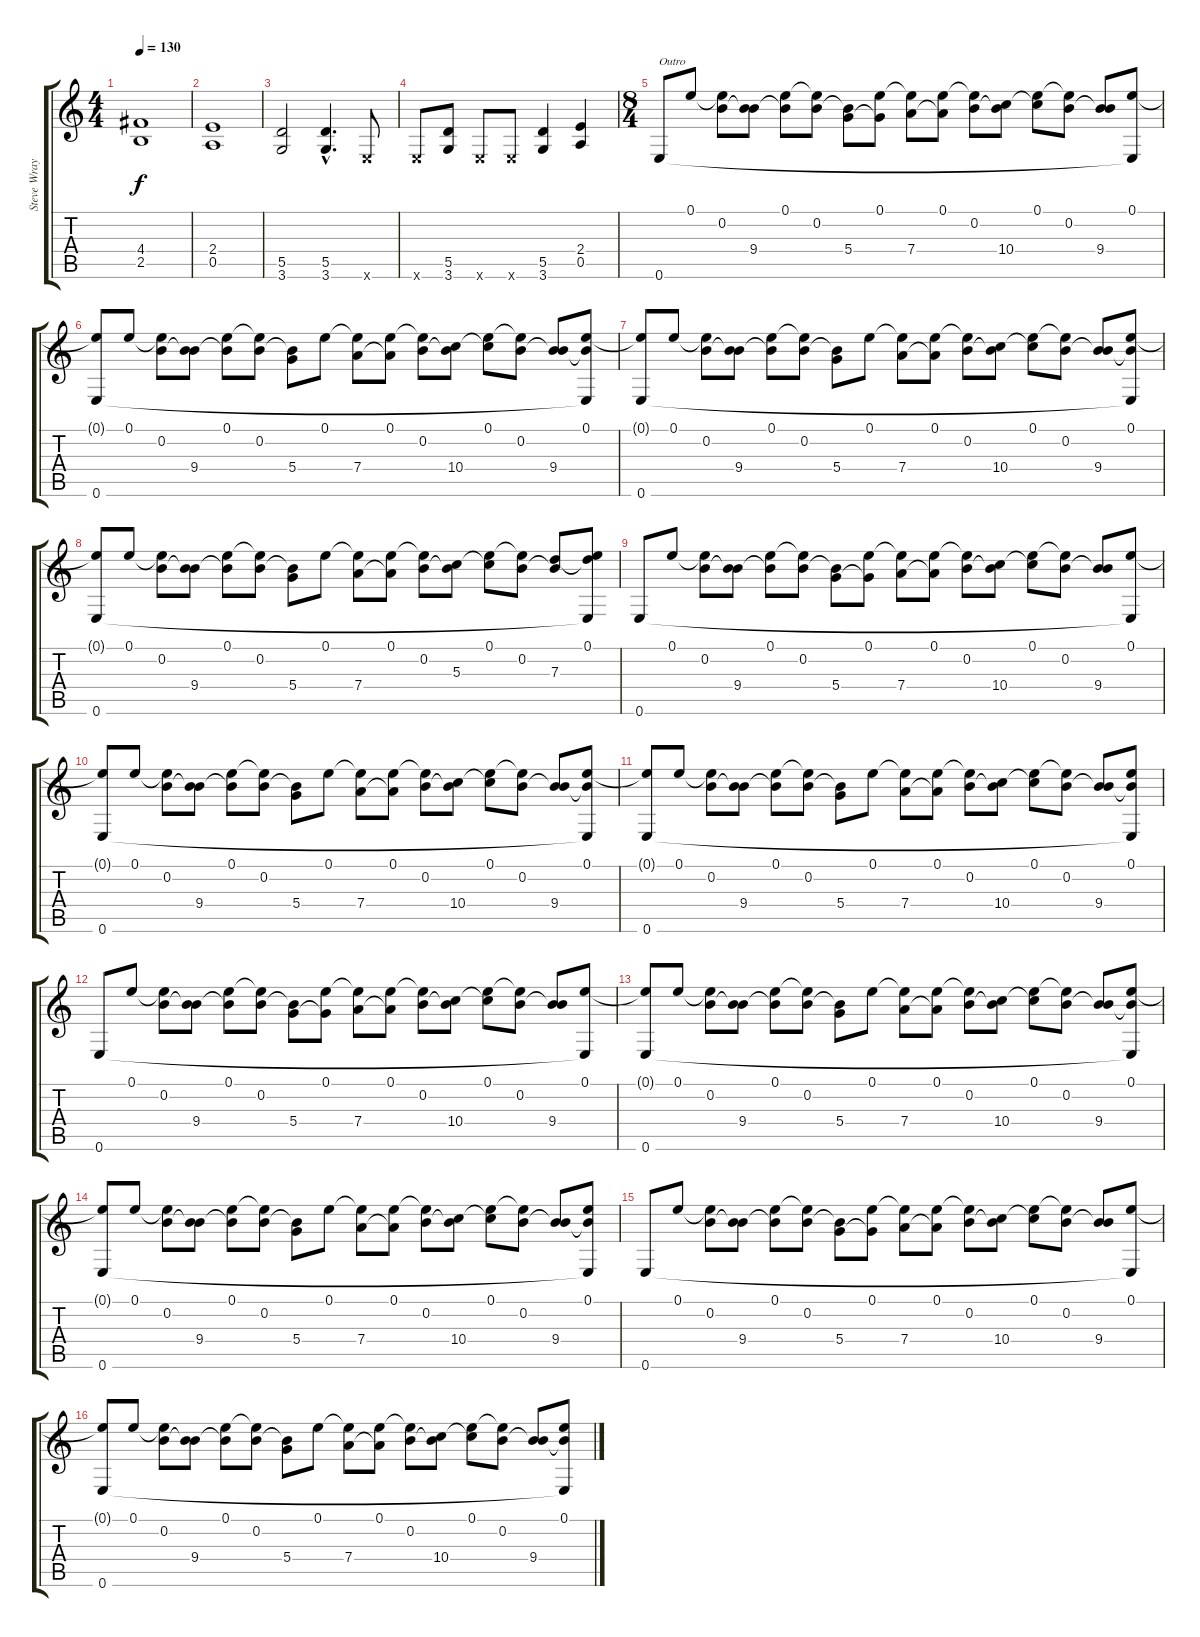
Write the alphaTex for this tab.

\track ("Steve Wray" "Steve Wray") {instrument acousticguitarsteel}
\staff {score tabs}
\tuning (E4 B3 G3 D3 A2 E2) {hide}
\ts (4 4)
\tempo 130
\clef g2
\ks c
(4.4 2.5).1{dy f instrument distortionguitar} |
(2.4 0.5).1 |
(5.5 3.6).2 (5.5{hac} 3.6{hac}).4{d} 0.6{x}.8 |
0.6{x}.8 (5.5 3.6).8 0.6{x}.8 0.6{x}.8 (5.5 3.6).4 (2.4 0.5).4 |
\ts (8 4)
0.6.8{txt "Outro" instrument acousticguitarsteel} 0.1.8 (0.1{t} 0.2).8 (0.2{t} 9.4).8 (0.1 9.4{t}).8 (0.1{t} 0.2).8 (0.2{t} 5.4).8 (0.1 5.4{t}).8 (0.1{t} 7.4).8 (0.1 7.4{t}).8 (0.1{t} 0.2).8 (0.2{t} 10.4).8 (0.1 10.4{t}).8 (0.1{t} 0.2).8 (0.2{t} 9.4).8 (0.1 0.6{t}).8 |
(0.1{t} 0.6).8 0.1.8 (0.1{t} 0.2).8 (0.2{t} 9.4).8 (0.1 9.4{t}).8 (0.1{t} 0.2).8 (0.2{t} 5.4).8 0.1.8 (0.1{t} 7.4).8 (0.1 7.4{t}).8 (0.1{t} 0.2).8 (0.2{t} 10.4).8 (0.1 10.4{t}).8 (0.1{t} 0.2).8 (0.2{t} 9.4).8 (0.1 9.4{t} 0.6{t}).8 |
(0.1{t} 0.6).8 0.1.8 (0.1{t} 0.2).8 (0.2{t} 9.4).8 (0.1 9.4{t}).8 (0.1{t} 0.2).8 (0.2{t} 5.4).8 0.1.8 (0.1{t} 7.4).8 (0.1 7.4{t}).8 (0.1{t} 0.2).8 (0.2{t} 10.4).8 (0.1 10.4{t}).8 (0.1{t} 0.2).8 (0.2{t} 9.4).8 (0.1 9.4{t} 0.6{t}).8 |
(0.1{t} 0.6).8 0.1.8 (0.1{t} 0.2).8 (0.2{t} 9.4).8 (0.1 9.4{t}).8 (0.1{t} 0.2).8 (0.2{t} 5.4).8 0.1.8 (0.1{t} 7.4).8 (0.1 7.4{t}).8 (0.1{t} 0.2).8 (0.2{t} 5.3).8 (0.1 5.3{t}).8 (0.1{t} 0.2).8 (0.2{t} 7.3).8 (0.1 7.3{t} 0.6{t}).8 |
0.6.8 0.1.8 (0.1{t} 0.2).8 (0.2{t} 9.4).8 (0.1 9.4{t}).8 (0.1{t} 0.2).8 (0.2{t} 5.4).8 (0.1 5.4{t}).8 (0.1{t} 7.4).8 (0.1 7.4{t}).8 (0.1{t} 0.2).8 (0.2{t} 10.4).8 (0.1 10.4{t}).8 (0.1{t} 0.2).8 (0.2{t} 9.4).8 (0.1 0.6{t}).8 |
(0.1{t} 0.6).8 0.1.8 (0.1{t} 0.2).8 (0.2{t} 9.4).8 (0.1 9.4{t}).8 (0.1{t} 0.2).8 (0.2{t} 5.4).8 0.1.8 (0.1{t} 7.4).8 (0.1 7.4{t}).8 (0.1{t} 0.2).8 (0.2{t} 10.4).8 (0.1 10.4{t}).8 (0.1{t} 0.2).8 (0.2{t} 9.4).8 (0.1 9.4{t} 0.6{t}).8 |
(0.1{t} 0.6).8 0.1.8 (0.1{t} 0.2).8 (0.2{t} 9.4).8 (0.1 9.4{t}).8 (0.1{t} 0.2).8 (0.2{t} 5.4).8 0.1.8 (0.1{t} 7.4).8 (0.1 7.4{t}).8 (0.1{t} 0.2).8 (0.2{t} 10.4).8 (0.1 10.4{t}).8 (0.1{t} 0.2).8 (0.2{t} 9.4).8 (0.1 9.4{t} 0.6{t}).8 |
0.6.8 0.1.8 (0.1{t} 0.2).8 (0.2{t} 9.4).8 (0.1 9.4{t}).8 (0.1{t} 0.2).8 (0.2{t} 5.4).8 (0.1 5.4{t}).8 (0.1{t} 7.4).8 (0.1 7.4{t}).8 (0.1{t} 0.2).8 (0.2{t} 10.4).8 (0.1 10.4{t}).8 (0.1{t} 0.2).8 (0.2{t} 9.4).8 (0.1 0.6{t}).8 |
(0.1{t} 0.6).8 0.1.8 (0.1{t} 0.2).8 (0.2{t} 9.4).8 (0.1 9.4{t}).8 (0.1{t} 0.2).8 (0.2{t} 5.4).8 0.1.8 (0.1{t} 7.4).8 (0.1 7.4{t}).8 (0.1{t} 0.2).8 (0.2{t} 10.4).8 (0.1 10.4{t}).8 (0.1{t} 0.2).8 (0.2{t} 9.4).8 (0.1 9.4{t} 0.6{t}).8 |
(0.1{t} 0.6).8 0.1.8 (0.1{t} 0.2).8 (0.2{t} 9.4).8 (0.1 9.4{t}).8 (0.1{t} 0.2).8 (0.2{t} 5.4).8 0.1.8 (0.1{t} 7.4).8 (0.1 7.4{t}).8 (0.1{t} 0.2).8 (0.2{t} 10.4).8 (0.1 10.4{t}).8 (0.1{t} 0.2).8 (0.2{t} 9.4).8 (0.1 9.4{t} 0.6{t}).8 |
0.6.8 0.1.8 (0.1{t} 0.2).8 (0.2{t} 9.4).8 (0.1 9.4{t}).8 (0.1{t} 0.2).8 (0.2{t} 5.4).8 (0.1 5.4{t}).8 (0.1{t} 7.4).8 (0.1 7.4{t}).8 (0.1{t} 0.2).8 (0.2{t} 10.4).8 (0.1 10.4{t}).8 (0.1{t} 0.2).8 (0.2{t} 9.4).8 (0.1 0.6{t}).8 |
(0.1{t} 0.6).8 0.1.8 (0.1{t} 0.2).8 (0.2{t} 9.4).8 (0.1 9.4{t}).8 (0.1{t} 0.2).8 (0.2{t} 5.4).8 0.1.8 (0.1{t} 7.4).8 (0.1 7.4{t}).8 (0.1{t} 0.2).8 (0.2{t} 10.4).8 (0.1 10.4{t}).8 (0.1{t} 0.2).8 (0.2{t} 9.4).8 (0.1 9.4{t} 0.6{t}).8
